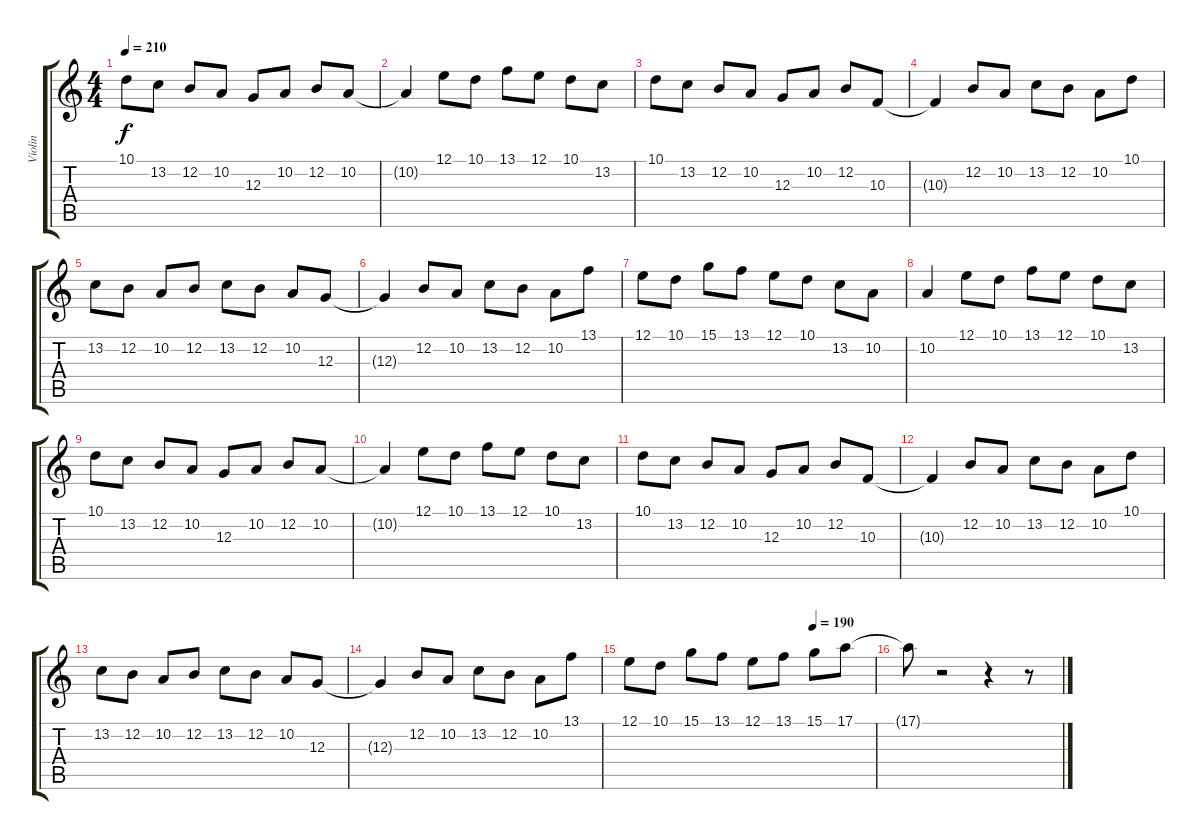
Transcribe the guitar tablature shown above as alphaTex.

\track ("Violin" "Violin") {instrument violin}
\staff {score tabs}
\tuning (E4 B3 G3 D3 A2 E2) {hide}
\ts (4 4)
\tempo 210
\clef g2
\ks c
10.1.8{dy f} 13.2.8 12.2.8 10.2.8 12.3.8 10.2.8 12.2.8 10.2.8 |
10.2{t}.4 12.1.8 10.1.8 13.1.8 12.1.8 10.1.8 13.2.8 |
10.1.8 13.2.8 12.2.8 10.2.8 12.3.8 10.2.8 12.2.8 10.3.8 |
10.3{t}.4 12.2.8 10.2.8 13.2.8 12.2.8 10.2.8 10.1.8 |
13.2.8 12.2.8 10.2.8 12.2.8 13.2.8 12.2.8 10.2.8 12.3.8 |
12.3{t}.4 12.2.8 10.2.8 13.2.8 12.2.8 10.2.8 13.1.8 |
12.1.8 10.1.8 15.1.8 13.1.8 12.1.8 10.1.8 13.2.8 10.2.8 |
10.2.4 12.1.8 10.1.8 13.1.8 12.1.8 10.1.8 13.2.8 |
10.1.8 13.2.8 12.2.8 10.2.8 12.3.8 10.2.8 12.2.8 10.2.8 |
10.2{t}.4 12.1.8 10.1.8 13.1.8 12.1.8 10.1.8 13.2.8 |
10.1.8 13.2.8 12.2.8 10.2.8 12.3.8 10.2.8 12.2.8 10.3.8 |
10.3{t}.4 12.2.8 10.2.8 13.2.8 12.2.8 10.2.8 10.1.8 |
13.2.8 12.2.8 10.2.8 12.2.8 13.2.8 12.2.8 10.2.8 12.3.8 |
12.3{t}.4 12.2.8 10.2.8 13.2.8 12.2.8 10.2.8 13.1.8 |
\tempo (190 0.75)
12.1.8 10.1.8 15.1.8 13.1.8 12.1.8 13.1.8 15.1.8 17.1.8 |
17.1{t}.8 r.2 r.4 r.8
